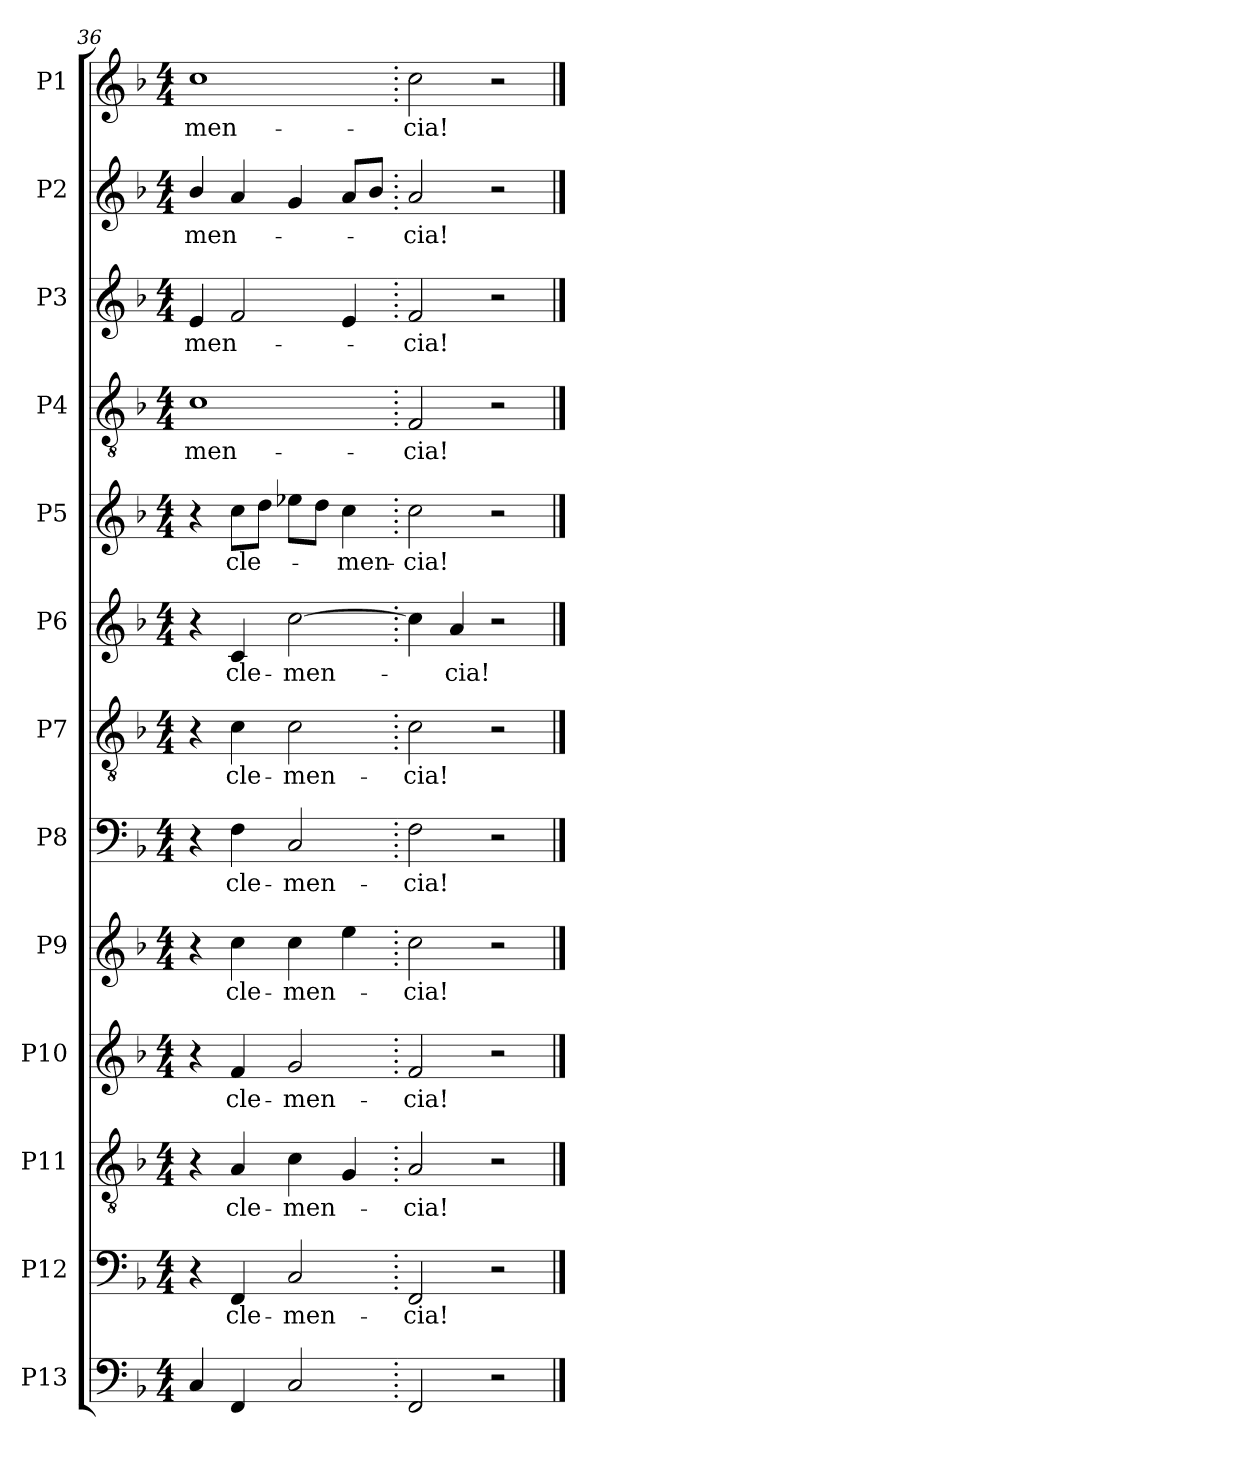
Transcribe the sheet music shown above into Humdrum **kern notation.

**kern	**kern	**text	**kern	**text	**kern	**text	**kern	**text	**kern	**text	**kern	**text	**kern	**text	**kern	**text	**kern	**text	**kern	**text	**kern	**text	**kern	**text
*part13	*part12	*part12	*part11	*part11	*part10	*part10	*part9	*part9	*part8	*part8	*part7	*part7	*part6	*part6	*part5	*part5	*part4	*part4	*part3	*part3	*part2	*part2	*part1	*part1
*staff13	*staff12	*staff12	*staff11	*staff11	*staff10	*staff10	*staff9	*staff9	*staff8	*staff8	*staff7	*staff7	*staff6	*staff6	*staff5	*staff5	*staff4	*staff4	*staff3	*staff3	*staff2	*staff2	*staff1	*staff1
*I"P13	*I"P12	*	*I"P11	*	*I"P10	*	*I"P9	*	*I"P8	*	*I"P7	*	*I"P6	*	*I"P5	*	*I"P4	*	*I"P3	*	*I"P2	*	*I"P1	*
*clefF4	*clefF4	*	*clefGv2	*	*clefG2	*	*clefG2	*	*clefF4	*	*clefGv2	*	*clefG2	*	*clefG2	*	*clefGv2	*	*clefG2	*	*clefG2	*	*clefG2	*
*	*	*	*ITrd7c12	*	*	*	*	*	*	*	*ITrd7c12	*	*	*	*	*	*ITrd7c12	*	*	*	*	*	*	*
*k[b-]	*k[b-]	*	*k[b-]	*	*k[b-]	*	*k[b-]	*	*k[b-]	*	*k[b-]	*	*k[b-]	*	*k[b-]	*	*k[b-]	*	*k[b-]	*	*k[b-]	*	*k[b-]	*
*F:	*F:	*	*F:	*	*F:	*	*F:	*	*F:	*	*F:	*	*F:	*	*F:	*	*F:	*	*F:	*	*F:	*	*F:	*
*M4/4	*M4/4	*	*M4/4	*	*M4/4	*	*M4/4	*	*M4/4	*	*M4/4	*	*M4/4	*	*M4/4	*	*M4/4	*	*M4/4	*	*M4/4	*	*M4/4	*
=36	=36	=36	=36	=36	=36	=36	=36	=36	=36	=36	=36	=36	=36	=36	=36	=36	=36	=36	=36	=36	=36	=36	=36	=36
!	!	!	!	!	!	!	!	!	!	!	!	!	!	!	!	!	!	!LO:LY:b:color=#000000	!	!	!	!	!	!
!	!	!	!	!	!	!	!	!	!	!	!	!	!	!	!	!	!	!	!	!LO:LY:b:color=#000000	!	!	!	!
!	!	!	!	!	!	!	!	!	!	!	!	!	!	!	!	!	!	!	!	!	!	!LO:LY:b:color=#000000	!	!
!	!	!	!	!	!	!	!	!	!	!	!	!	!	!	!	!	!	!	!	!	!	!	!	!LO:LY:b:color=#000000
4Ci/	4r	.	4r	.	4r	.	4r	.	4r	.	4r	.	4r	.	4r	.	1Ci	-men-	4ei/	-men-	4b-i/	-men-	1cci	-men-
!	!	!LO:LY:b:color=#000000	!	!	!	!	!	!	!	!	!	!	!	!	!	!	!	!	!	!	!	!	!	!
!	!	!	!	!LO:LY:b:color=#000000	!	!	!	!	!	!	!	!	!	!	!	!	!	!	!	!	!	!	!	!
!	!	!	!	!	!	!LO:LY:b:color=#000000	!	!	!	!	!	!	!	!	!	!	!	!	!	!	!	!	!	!
!	!	!	!	!	!	!	!	!LO:LY:b:color=#000000	!	!	!	!	!	!	!	!	!	!	!	!	!	!	!	!
!	!	!	!	!	!	!	!	!	!	!LO:LY:b:color=#000000	!	!	!	!	!	!	!	!	!	!	!	!	!	!
!	!	!	!	!	!	!	!	!	!	!	!	!LO:LY:b:color=#000000	!	!	!	!	!	!	!	!	!	!	!	!
!	!	!	!	!	!	!	!	!	!	!	!	!	!	!LO:LY:b:color=#000000	!	!	!	!	!	!	!	!	!	!
!	!	!	!	!	!	!	!	!	!	!	!	!	!	!	!	!LO:LY:b:color=#000000	!	!	!	!	!	!	!	!
4FFi/	4FFi/	cle-	4AAi/	cle-	4fi/	cle-	4cci\	cle-	4Fi\	cle-	4Ci\	cle-	4ci/	cle-	8cci\L	cle-	.	.	2fi/	.	4ai/	.	.	.
.	.	.	.	.	.	.	.	.	.	.	.	.	.	.	8ddi\J	.	.	.	.	.	.	.	.	.
!	!	!LO:LY:b:color=#000000	!	!	!	!	!	!	!	!	!	!	!	!	!	!	!	!	!	!	!	!	!	!
!	!	!	!	!LO:LY:b:color=#000000	!	!	!	!	!	!	!	!	!	!	!	!	!	!	!	!	!	!	!	!
!	!	!	!	!	!	!LO:LY:b:color=#000000	!	!	!	!	!	!	!	!	!	!	!	!	!	!	!	!	!	!
!	!	!	!	!	!	!	!	!LO:LY:b:color=#000000	!	!	!	!	!	!	!	!	!	!	!	!	!	!	!	!
!	!	!	!	!	!	!	!	!	!	!LO:LY:b:color=#000000	!	!	!	!	!	!	!	!	!	!	!	!	!	!
!	!	!	!	!	!	!	!	!	!	!	!	!LO:LY:b:color=#000000	!	!	!	!	!	!	!	!	!	!	!	!
!	!	!	!	!	!	!	!	!	!	!	!	!	!	!LO:LY:b:color=#000000	!	!	!	!	!	!	!	!	!	!
2Ci/	2Ci/	-men-	4Ci\	-men-	2gi/	-men-	4cci\	-men-	2Ci/	-men-	2Ci\	-men-	[2cci\	-men-	8ee-Xi\L	.	.	.	.	.	4gi/	.	.	.
.	.	.	.	.	.	.	.	.	.	.	.	.	.	.	8ddi\J	.	.	.	.	.	.	.	.	.
!	!	!	!	!	!	!	!	!	!	!	!	!	!	!	!	!LO:LY:b:color=#000000	!	!	!	!	!	!	!	!
.	.	.	4GGi/	.	.	.	4eei\	.	.	.	.	.	.	.	4cci\	-men-	.	.	4ei/	.	8ai/L	.	.	.
.	.	.	.	.	.	.	.	.	.	.	.	.	.	.	.	.	.	.	.	.	8b-i/J	.	.	.
=37.	=37.	=37.	=37.	=37.	=37.	=37.	=37.	=37.	=37.	=37.	=37.	=37.	=37.	=37.	=37.	=37.	=37.	=37.	=37.	=37.	=37.	=37.	=37.	=37.
!	!	!LO:LY:b:color=#000000	!	!	!	!	!	!	!	!	!	!	!	!	!	!	!	!	!	!	!	!	!	!
!	!	!	!	!LO:LY:b:color=#000000	!	!	!	!	!	!	!	!	!	!	!	!	!	!	!	!	!	!	!	!
!	!	!	!	!	!	!LO:LY:b:color=#000000	!	!	!	!	!	!	!	!	!	!	!	!	!	!	!	!	!	!
!	!	!	!	!	!	!	!	!LO:LY:b:color=#000000	!	!	!	!	!	!	!	!	!	!	!	!	!	!	!	!
!	!	!	!	!	!	!	!	!	!	!LO:LY:b:color=#000000	!	!	!	!	!	!	!	!	!	!	!	!	!	!
!	!	!	!	!	!	!	!	!	!	!	!	!LO:LY:b:color=#000000	!	!	!	!	!	!	!	!	!	!	!	!
!	!	!	!	!	!	!	!	!	!	!	!	!	!	!	!	!LO:LY:b:color=#000000	!	!	!	!	!	!	!	!
!	!	!	!	!	!	!	!	!	!	!	!	!	!	!	!	!	!	!LO:LY:b:color=#000000	!	!	!	!	!	!
!	!	!	!	!	!	!	!	!	!	!	!	!	!	!	!	!	!	!	!	!LO:LY:b:color=#000000	!	!	!	!
!	!	!	!	!	!	!	!	!	!	!	!	!	!	!	!	!	!	!	!	!	!	!LO:LY:b:color=#000000	!	!
!	!	!	!	!	!	!	!	!	!	!	!	!	!	!	!	!	!	!	!	!	!	!	!	!LO:LY:b:color=#000000
2FFi/	2FFi/	-cia!	2AAi/	-cia!	2fi/	-cia!	2cci\	-cia!	2Fi\	-cia!	2Ci\	-cia!	4cci\]	.	2cci\	-cia!	2FFi/	-cia!	2fi/	-cia!	2ai/	-cia!	2cci\	-cia!
!	!	!	!	!	!	!	!	!	!	!	!	!	!	!LO:LY:b:color=#000000	!	!	!	!	!	!	!	!	!	!
.	.	.	.	.	.	.	.	.	.	.	.	.	4ai/	-cia!	.	.	.	.	.	.	.	.	.	.
2r	2r	.	2r	.	2r	.	2r	.	2r	.	2r	.	2r	.	2r	.	2r	.	2r	.	2r	.	2r	.
==	==	==	==	==	==	==	==	==	==	==	==	==	==	==	==	==	==	==	==	==	==	==	==	==
*-	*-	*-	*-	*-	*-	*-	*-	*-	*-	*-	*-	*-	*-	*-	*-	*-	*-	*-	*-	*-	*-	*-	*-	*-
